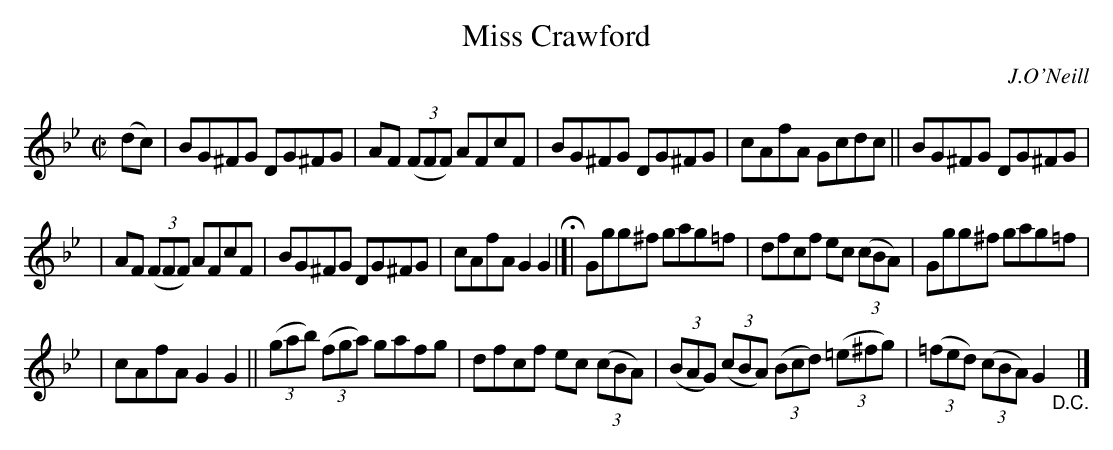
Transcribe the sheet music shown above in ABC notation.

X:1
T: Miss Crawford
M: C|
L: 1/8
O: J.O'Neill
K: Gm
(dc) |\
BG^FG DG^FG | AF (3(FFF) AFcF |\
BG^FG DG^FG | cAfA Gcdc ||\
BG^FG DG^FG |
| AF (3(FFF) AFcF |\
BG^FG DG^FG | cAfA G2G2 H|]|\
Ggg^f gag=f | dfcf ec (3(cBA) |\
Ggg^f gag=f |
| cAfAG2G2 ||\
(3(gab) (3(fga) gafg | dfcf ec (3(cBA) |\
(3(BAG) (3(cBA) (3(Bcd) (3(=e^fg) | (3(=fed) (3(cBA) G2 "_D.C."y |]
